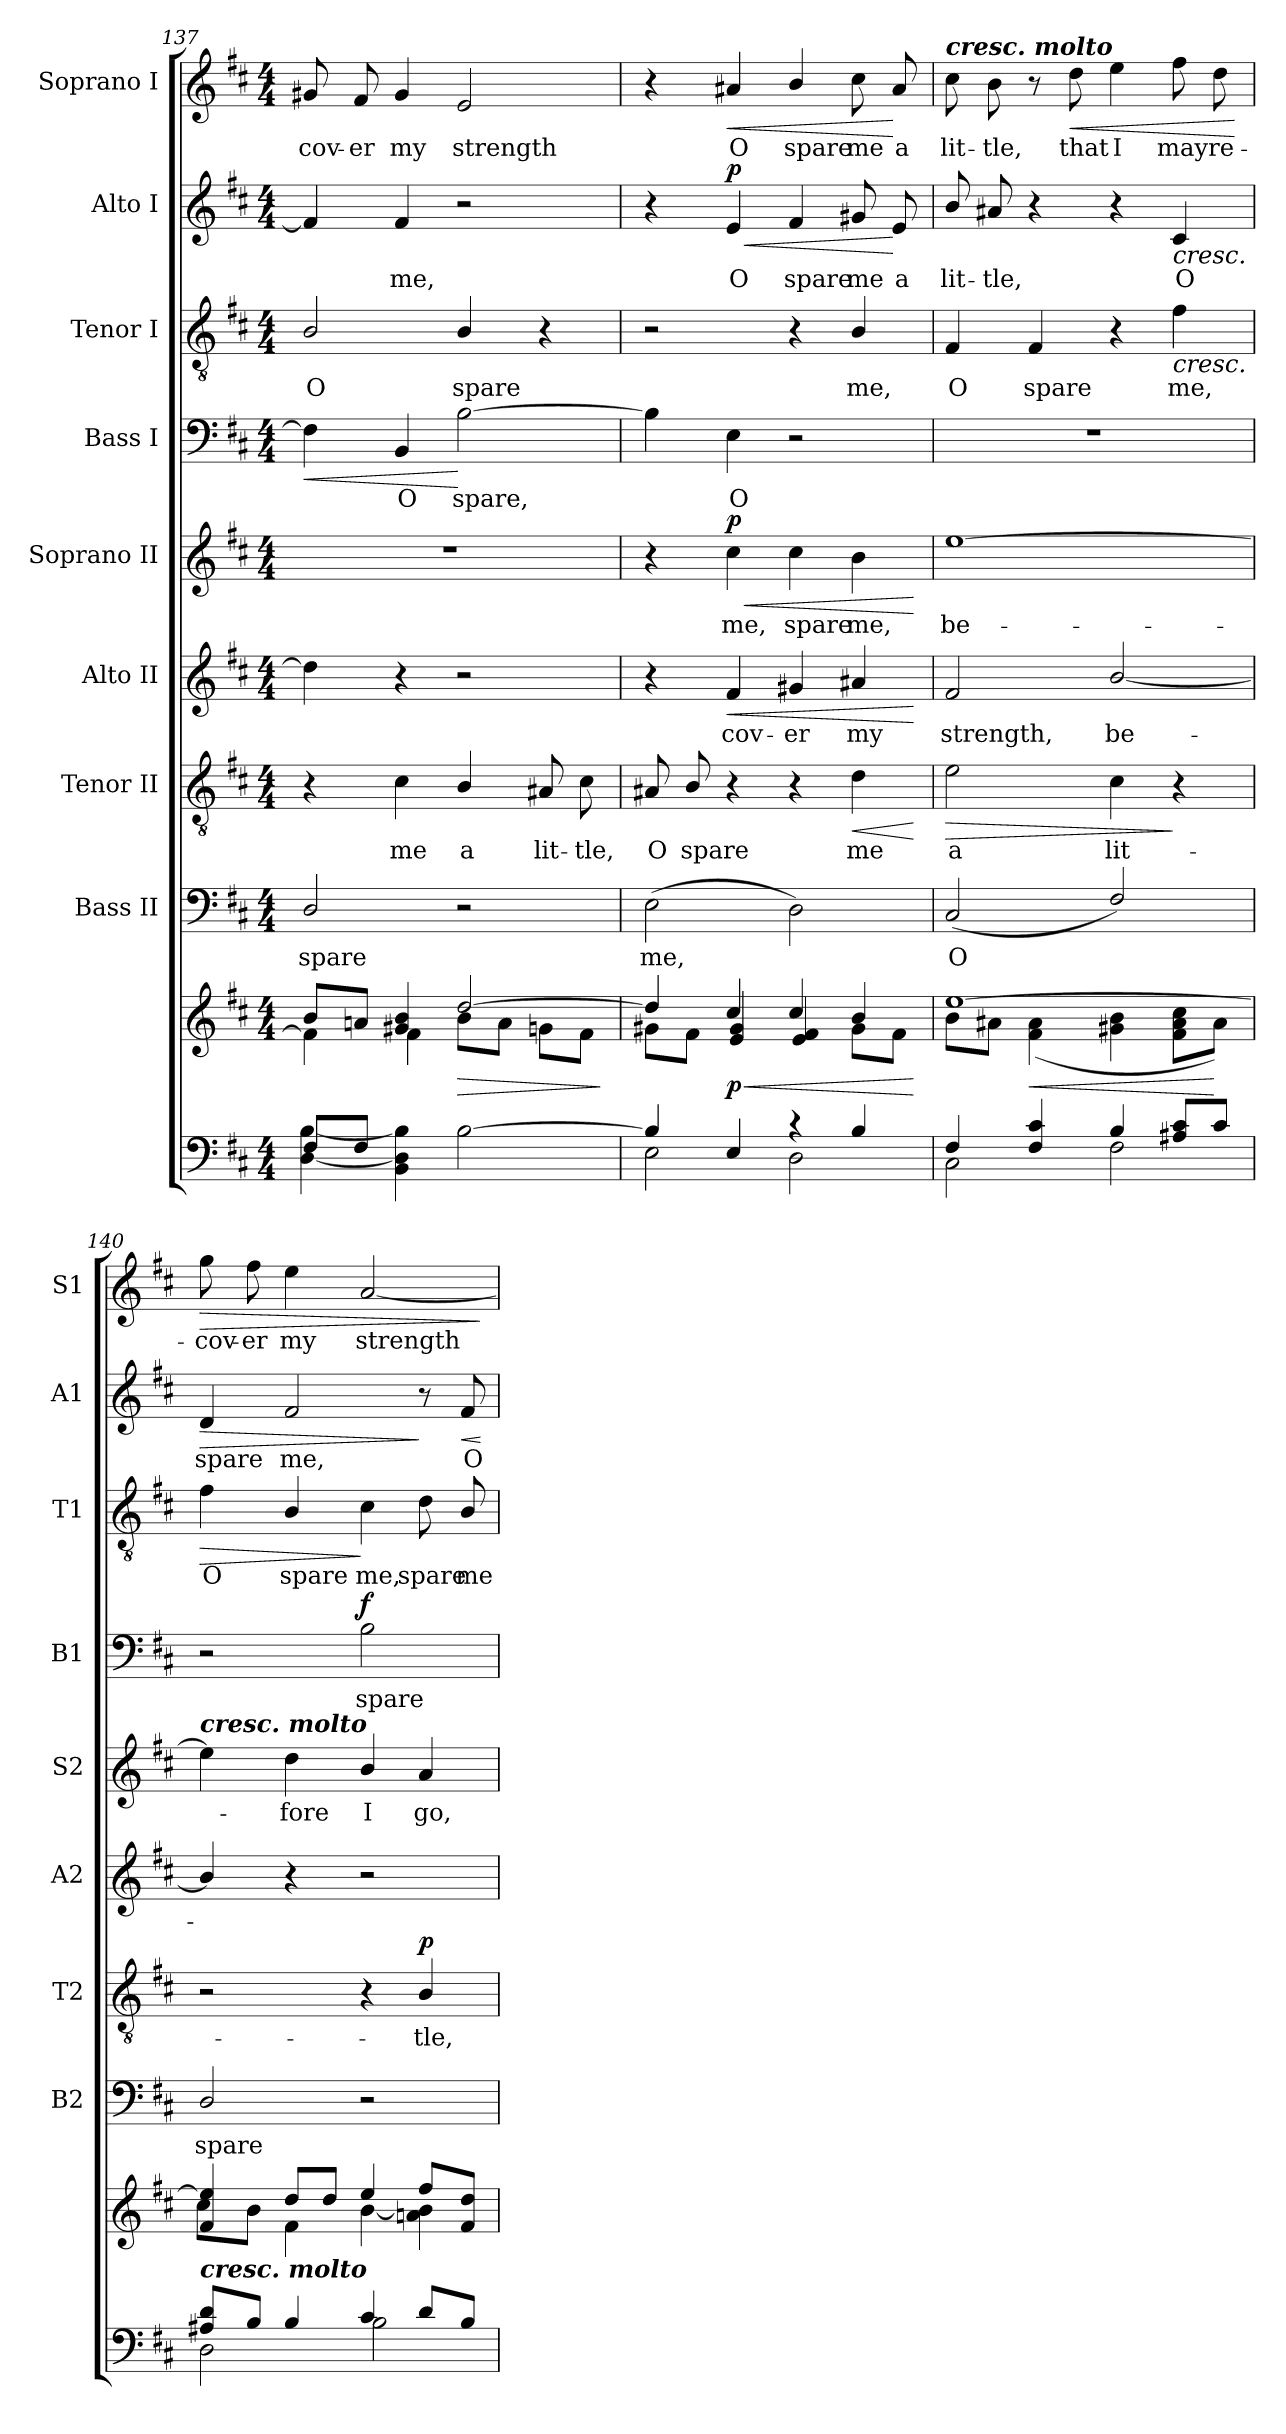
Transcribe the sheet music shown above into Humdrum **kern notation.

**kern	**kern	**dynam	**kern	**text	**kern	**text	**dynam	**kern	**text	**dynam	**kern	**text	**dynam	**kern	**text	**dynam	**kern	**text	**dynam	**kern	**text	**dynam	**kern	**text	**dynam
*part10	*part9	*part9	*part8	*part8	*part7	*part7	*part7	*part6	*part6	*part6	*part5	*part5	*part5	*part4	*part4	*part4	*part3	*part3	*part3	*part2	*part2	*part2	*part1	*part1	*part1
*staff10	*staff9	*staff9	*staff8	*staff8	*staff7	*staff7	*staff7	*staff6	*staff6	*staff6	*staff5	*staff5	*staff5	*staff4	*staff4	*staff4	*staff3	*staff3	*staff3	*staff2	*staff2	*staff2	*staff1	*staff1	*staff1
*	*	*	*I"Bass II	*	*I"Tenor II	*	*	*I"Alto II	*	*	*I"Soprano II	*	*	*I"Bass I	*	*	*I"Tenor I	*	*	*I"Alto I	*	*	*I"Soprano I	*	*
*	*	*	*I'B2	*	*I'T2	*	*	*I'A2	*	*	*I'S2	*	*	*I'B1	*	*	*I'T1	*	*	*I'A1	*	*	*I'S1	*	*
*clefF4	*clefG2	*	*clefF4	*	*clefGv2	*	*	*clefG2	*	*	*clefG2	*	*	*clefF4	*	*	*clefGv2	*	*	*clefG2	*	*	*clefG2	*	*
*k[f#c#]	*k[f#c#]	*	*k[f#c#]	*	*k[f#c#]	*	*	*k[f#c#]	*	*	*k[f#c#]	*	*	*k[f#c#]	*	*	*k[f#c#]	*	*	*k[f#c#]	*	*	*k[f#c#]	*	*
*D:	*D:	*	*D:	*	*D:	*	*	*D:	*	*	*D:	*	*	*D:	*	*	*D:	*	*	*D:	*	*	*D:	*	*
*M4/4	*M4/4	*	*M4/4	*	*M4/4	*	*	*M4/4	*	*	*M4/4	*	*	*M4/4	*	*	*M4/4	*	*	*M4/4	*	*	*M4/4	*	*
=137	=137	=137	=137	=137	=137	=137	=137	=137	=137	=137	=137	=137	=137	=137	=137	=137	=137	=137	=137	=137	=137	=137	=137	=137	=137
*^	*^	*	*	*	*	*	*	*	*	*	*	*	*	*	*	*	*	*	*	*	*	*	*	*	*
!	!	!	!	!	!	!LO:LY:b	!	!	!	!	!	!	!	!	!	!	!	!LO:HP:b	!	!LO:LY:b	!	!	!	!	!	!LO:LY:b	!
8F#/L	[<4D\ [<4B\	8b/L	4f#\]	.	2D/	spare	4r	.	.	4dd\]	.	.	1r	.	.	4F#\]	.	<	2B/	O	.	4f#/]	.	.	8g#X/	-cov-	.
!	!	!	!	!	!	!	!	!	!	!	!	!	!	!	!	!	!	!	!	!	!	!	!	!	!	!LO:LY:b	!
8F#/J	.	8ani/J	.	.	.	.	.	.	.	.	.	.	.	.	.	.	.	.	.	.	.	.	.	.	8f#/	-er	.
!	!	!	!	!	!	!	!	!LO:LY:b	!	!	!	!	!	!	!	!	!LO:LY:b	!	!	!	!	!	!LO:LY:b	!	!	!LO:LY:b	!
4ryy	4BB\ 4D\] 4B\]	4g#X/ 4b/	4f#\	.	.	.	4c#\	me	.	4r	.	.	.	.	.	4BB/	O	.	.	.	.	4f#/	me,	.	4g#/	my	.
!	!	!	!	!LO:HP:b	!	!	!	!LO:LY:b	!	!	!	!	!	!	!	!	!LO:LY:b	!	!	!LO:LY:b	!	!	!	!	!	!LO:LY:b	!
[<2B\	2ryy	[>2dd/	8b\L	>	2r	.	4B/	a	.	2r	.	.	.	.	.	[2B\	spare,	[	4B/	spare	.	2r	.	.	2e/	strength	.
.	.	.	8a\J	.	.	.	.	.	.	.	.	.	.	.	.	.	.	.	.	.	.	.	.	.	.	.	.
!	!	!	!	!	!	!	!	!LO:LY:b	!	!	!	!	!	!	!	!	!	!	!	!	!	!	!	!	!	!	!
.	.	.	8g\L	.	.	.	8A#X/	lit-	.	.	.	.	.	.	.	.	.	.	4r	.	.	.	.	.	.	.	.
!	!	!	!	!	!	!	!	!LO:LY:b	!	!	!	!	!	!	!	!	!	!	!	!	!	!	!	!	!	!	!
.	.	.	8f#\J	.	.	.	8c#\	-tle,	.	.	.	.	.	.	.	.	.	.	.	.	.	.	.	.	.	.	.
*v	*v	*	*	*	*	*	*	*	*	*	*	*	*	*	*	*	*	*	*	*	*	*	*	*	*	*	*
*	*v	*v	*	*	*	*	*	*	*	*	*	*	*	*	*	*	*	*	*	*	*	*	*	*	*	*
.	.	]	.	.	.	.	.	.	.	.	.	.	.	.	.	.	.	.	.	.	.	.	.	.	.
=138	=138	=138	=138	=138	=138	=138	=138	=138	=138	=138	=138	=138	=138	=138	=138	=138	=138	=138	=138	=138	=138	=138	=138	=138	=138
*^	*^	*	*	*	*	*	*	*	*	*	*	*	*	*	*	*	*	*	*	*	*	*	*	*	*
!	!	!	!	!	!	!LO:LY:b	!	!LO:LY:b	!	!	!	!	!	!	!	!	!	!	!	!	!	!	!	!	!	!	!
4B/]	2E\	4dd/]	8g#X\L	.	(>2E\	me,	8A#X/	O	.	4r	.	.	4r	.	.	4B\]	.	.	2r	.	.	4r	.	.	4r	.	.
!	!	!	!	!	!	!	!	!LO:LY:b	!	!	!	!	!	!	!	!	!	!	!	!	!	!	!	!	!	!	!
.	.	.	8f#\J	.	.	.	8B/	spare	.	.	.	.	.	.	.	.	.	.	.	.	.	.	.	.	.	.	.
!	!	!	!	!LO:HP:b	!	!	!	!	!	!	!LO:LY:b	!LO:HP:b	!	!LO:LY:b	!LO:HP:b	!	!LO:LY:b	!	!	!	!	!	!LO:LY:b	!LO:HP:b	!	!LO:LY:b	!LO:HP:b
!	!	!	!	!LO:DY:n=1:b	!	!	!	!	!	!	!	!	!	!	!LO:DY:n=1:b	!	!	!	!	!	!	!	!	!LO:DY:n=1:b	!	!	!
4E/	.	4cc#/	4e/ 4g#/	< p	.	.	4r	.	.	4f#/	-cov-	<	4cc#\	me,	< p	4E\	O	.	.	.	.	4e/	O	< p	4a#X/	O	<
!	!	!	!	!	!	!	!	!	!	!	!LO:LY:b	!	!	!LO:LY:b	!	!	!	!	!	!	!	!	!LO:LY:b	!	!	!LO:LY:b	!
4rc	2D\	4cc#/	4e/ 4f#/	.	2D\)	.	4r	.	.	4g#X/	-er	.	4cc#\	spare	.	2r	.	.	4r	.	.	4f#/	spare	.	4b/	spare	.
!	!	!	!	!	!	!	!	!LO:LY:b	!LO:HP:b	!	!LO:LY:b	!	!	!LO:LY:b	!	!	!	!	!	!LO:LY:b	!	!	!LO:LY:b	!	!	!LO:LY:b	!
4B/	.	4b/	8g#\L	.	.	.	4d\	me	<	4a#X/	my	.	4b\	me,	.	.	.	.	4B/	me,	.	8g#X/	me	.	8cc#\	me	.
!	!	!	!	!	!	!	!	!	!	!	!	!	!	!	!	!	!	!	!	!	!	!	!LO:LY:b	!	!	!LO:LY:b	!
.	.	.	8f#\J	.	.	.	.	.	.	.	.	.	.	.	.	.	.	.	.	.	.	8e/	a	[	8a#/	a	[
*v	*v	*	*	*	*	*	*	*	*	*	*	*	*	*	*	*	*	*	*	*	*	*	*	*	*	*	*
*	*v	*v	*	*	*	*	*	*	*	*	*	*	*	*	*	*	*	*	*	*	*	*	*	*	*	*
.	.	[	.	.	.	.	[	.	.	[	.	.	[	.	.	.	.	.	.	.	.	.	.	.	.
=139	=139	=139	=139	=139	=139	=139	=139	=139	=139	=139	=139	=139	=139	=139	=139	=139	=139	=139	=139	=139	=139	=139	=139	=139	=139
*^	*^	*	*	*	*	*	*	*	*	*	*	*	*	*	*	*	*	*	*	*	*	*	*	*	*
!	!	!	!	!	!	!	!	!	!	!	!	!	!	!	!	!	!	!	!	!	!	!	!	!	!LO:TX:a:Bi:t=cresc. molto	!	!
!	!	!	!	!	!	!LO:LY:b	!	!LO:LY:b	!LO:HP:b	!	!LO:LY:b	!	!	!LO:LY:b	!	!	!	!	!	!LO:LY:b	!	!	!LO:LY:b	!	!	!LO:LY:b	!
4F#/	2C#\	[>1ee	8b\L	.	(<2C#/	O	2e\	a	>	2f#/	strength,	.	[1ee	be-	.	1r	.	.	4F#/	O	.	8b/	lit-	.	8cc#\	lit-	.
!	!	!	!	!	!	!	!	!	!	!	!	!	!	!	!	!	!	!	!	!	!	!	!LO:LY:b	!	!	!LO:LY:b	!
.	.	.	8a#X\J	.	.	.	.	.	.	.	.	.	.	.	.	.	.	.	.	.	.	8a#X/	-tle,	.	8b\	-tle,	.
!	!	!	!	!LO:HP:b	!	!	!	!	!	!	!	!	!	!	!	!	!	!	!	!LO:LY:b	!	!	!	!	!	!	!
4F#/ 4c#/	.	.	(>4f#\ 4a#\	<	.	.	.	.	.	.	.	.	.	.	.	.	.	.	4F#/	spare	.	4r	.	.	8r	.	.
!	!	!	!	!	!	!	!	!	!	!	!	!	!	!	!	!	!	!	!	!	!	!	!	!	!	!LO:LY:b	!LO:HP:b
.	.	.	.	.	.	.	.	.	.	.	.	.	.	.	.	.	.	.	.	.	.	.	.	.	8dd\	that	<
!	!	!	!	!	!	!	!	!LO:LY:b	!	!	!LO:LY:b	!	!	!	!	!	!	!	!	!	!	!	!	!	!	!LO:LY:b	!
4B/	2F#\	.	4g#X\ 4b\	.	2F#/)	.	4c#\	lit-	.	[2b/	be-	.	.	.	.	.	.	.	4r	.	.	4r	.	.	4ee\	I	.
!	!	!	!	!	!	!	!	!	!	!	!	!	!	!	!	!	!	!	!	!LO:LY:b	!LO:HP:b	!	!LO:LY:b	!LO:HP:b	!	!LO:LY:b	!
8A#X/ 8c#/L	.	.	8f#\ 8a#\ 8cc#\L	.	.	.	4r	.	]	.	.	.	.	.	.	.	.	.	4f#\	me,	<	4c#/	O	<	8ff#\	may	.
!	!	!	!	!	!	!	!	!	!	!	!	!	!	!	!	!	!	!	!	!	!	!	!	!	!	!LO:LY:b	!
8c#/J	.	.	8a#\J)	[	.	.	.	.	.	.	.	.	.	.	.	.	.	.	.	.	.	.	.	.	8dd\	re-	.
*v	*v	*	*	*	*	*	*	*	*	*	*	*	*	*	*	*	*	*	*	*	*	*	*	*	*	*	*
*	*v	*v	*	*	*	*	*	*	*	*	*	*	*	*	*	*	*	*	*	*	*	*	*	*	*	*
.	.	.	.	.	.	.	.	.	.	.	.	.	.	.	.	.	.	.	.	.	.	.	.	.	[
!!LO:PB:g=z
=140	=140	=140	=140	=140	=140	=140	=140	=140	=140	=140	=140	=140	=140	=140	=140	=140	=140	=140	=140	=140	=140	=140	=140	=140	=140
*^	*^	*	*	*	*	*	*	*	*	*	*	*	*	*	*	*	*	*	*	*	*	*	*	*	*
!	!	!	!	!	!	!	!	!	!	!	!	!	!LO:TX:a:Bi:t=cresc. molto	!	!	!	!	!	!	!	!	!	!	!	!	!	!
!LO:TX:a:Bi:t=cresc. molto	!	!	!	!	!	!	!	!	!	!	!	!	!	!	!	!	!	!	!	!	!	!	!	!	!	!	!
!	!	!	!	!	!	!LO:LY:b	!	!	!	!	!	!	!	!	!	!	!	!	!	!LO:LY:b	!LO:HP:b	!	!LO:LY:b	!LO:HP:b	!	!LO:LY:b	!LO:HP:b
8A#X/ 8d/L	2D\	4f#/ 4ee/]	8cc#\L	.	2D/	spare	2r	.	.	4b/]	.	.	4ee\]	.	.	2r	.	.	4f#\	O	>	4d/	spare	>	8gg\	-cov-	>
!	!	!	!	!	!	!	!	!	!	!	!	!	!	!	!	!	!	!	!	!	!	!	!	!	!	!LO:LY:b	!
8B/J	.	.	8b\J	.	.	.	.	.	.	.	.	.	.	.	.	.	.	.	.	.	.	.	.	.	8ff#\	-er	.
!	!	!	!	!	!	!	!	!	!	!	!	!	!	!LO:LY:b	!	!	!	!	!	!LO:LY:b	!	!	!LO:LY:b	!	!	!LO:LY:b	!
4B/	.	8dd/L	4f#\	.	.	.	.	.	.	4r	.	.	4dd\	-fore	.	.	.	.	4B/	spare	[	2f#/	me,	[	4ee\	my	.
.	.	8dd/J	.	.	.	.	.	.	.	.	.	.	.	.	.	.	.	.	.	.	.	.	.	.	.	.	.
!	!	!	!	!	!	!	!	!	!	!	!	!	!	!LO:LY:b	!	!	!LO:LY:b	!LO:DY:b	!	!LO:LY:b	!	!	!	!	!	!LO:LY:b	!
4c#/	2B\	4ee/	[<4b\	.	2r	.	4r	.	.	2r	.	.	4b/	I	.	2B\	spare	f	4c#\	me,	]	.	.	.	[2a/	strength	.
!	!	!	!	!	!	!	!	!LO:LY:b	!LO:DY:b	!	!	!	!	!LO:LY:b	!	!	!	!	!	!LO:LY:b	!	!	!	!	!	!	!
8d/L	.	8ff#/L	4ani\ 4b\]	.	.	.	4B/	-tle,	p	.	.	.	4a/	go,	.	.	.	.	8d\	spare	.	8r	.	]	.	.	.
!	!	!	!	!	!	!	!	!	!	!	!	!	!	!	!	!	!	!	!	!LO:LY:b	!	!	!LO:LY:b	!LO:HP:b	!	!	!
8B/J	.	8f#/ 8dd/J	.	.	.	.	.	.	.	.	.	.	.	.	.	.	.	.	8B/	me	.	8f#/	O	<	.	.	.
*v	*v	*	*	*	*	*	*	*	*	*	*	*	*	*	*	*	*	*	*	*	*	*	*	*	*	*	*
*	*v	*v	*	*	*	*	*	*	*	*	*	*	*	*	*	*	*	*	*	*	*	*	*	*	*	*
.	.	.	.	.	.	.	.	.	.	.	.	.	.	.	.	.	.	.	.	.	.	[	.	.	]
=	=	=	=	=	=	=	=	=	=	=	=	=	=	=	=	=	=	=	=	=	=	=	=	=	=
*-	*-	*-	*-	*-	*-	*-	*-	*-	*-	*-	*-	*-	*-	*-	*-	*-	*-	*-	*-	*-	*-	*-	*-	*-	*-
